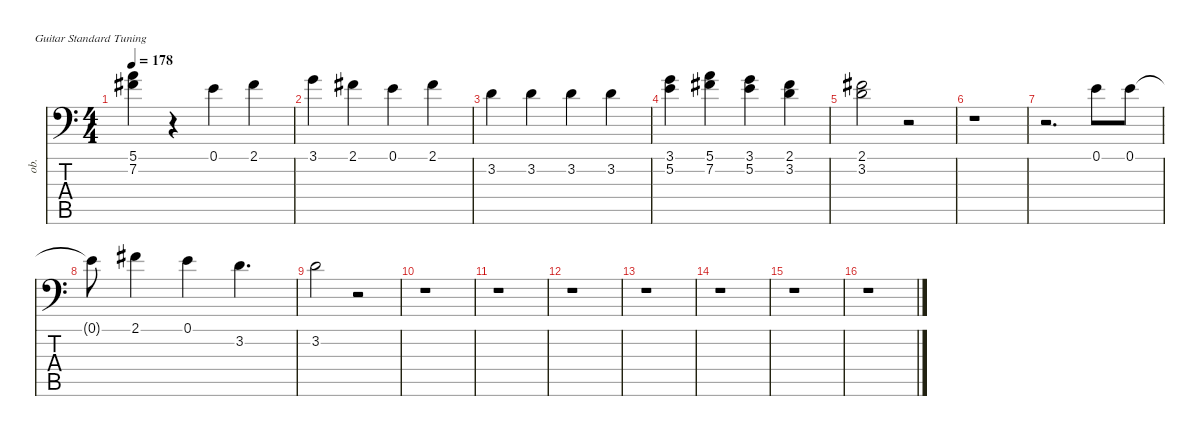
\defaultSystemsLayout 4
\hideDynamics
\bracketExtendMode nobrackets
\otherSystemsTrackNameOrientation horizontal
\track ("Vocals" "ob.") {mute instrument oboe}
\staff {score tabs}
\tuning (E4 B3 G3 D3 A2 E2)
\ts (4 4)
\tempo 178
\clef f4
\ks c
(5.1 7.2{acc #}).4{dy ff beam Down} r.4{beam Down} 0.1.4{dy fff beam Down} 2.1{acc #}.4{beam Down} |
3.1.4{beam Down} 2.1{acc #}.4{beam Down} 0.1.4{beam Down} 2.1{acc #}.4{beam Down} |
3.2.4{beam Down} 3.2.4{beam Down} 3.2.4{beam Down} 3.2.4{beam Down} |
(3.1 5.2).4{dy ff beam Down} (5.1 7.2{acc #}).4{beam Down} (3.1 5.2).4{beam Down} (2.1{acc #} 3.2).4{beam Down} |
(2.1{acc #} 3.2).2{beam Down} r.2{beam Down} |
r.1{beam Down} |
r.2{d beam Down} 0.1.8{beam Down} 0.1.8{dy fff beam Down} |
0.1{t}.8{dy f beam Down} 2.1{acc #}.4{dy fff beam Down} 0.1.4{beam Down} 3.2.4{d dy ff beam Down} |
3.2.2{dy fff beam Down} r.2{beam Down} |
r.1{beam Down} |
r.1{beam Down} |
r.1{beam Down} |
r.1{beam Down} |
r.1{beam Down} |
r.1{beam Down} |
r.1{beam Down}
